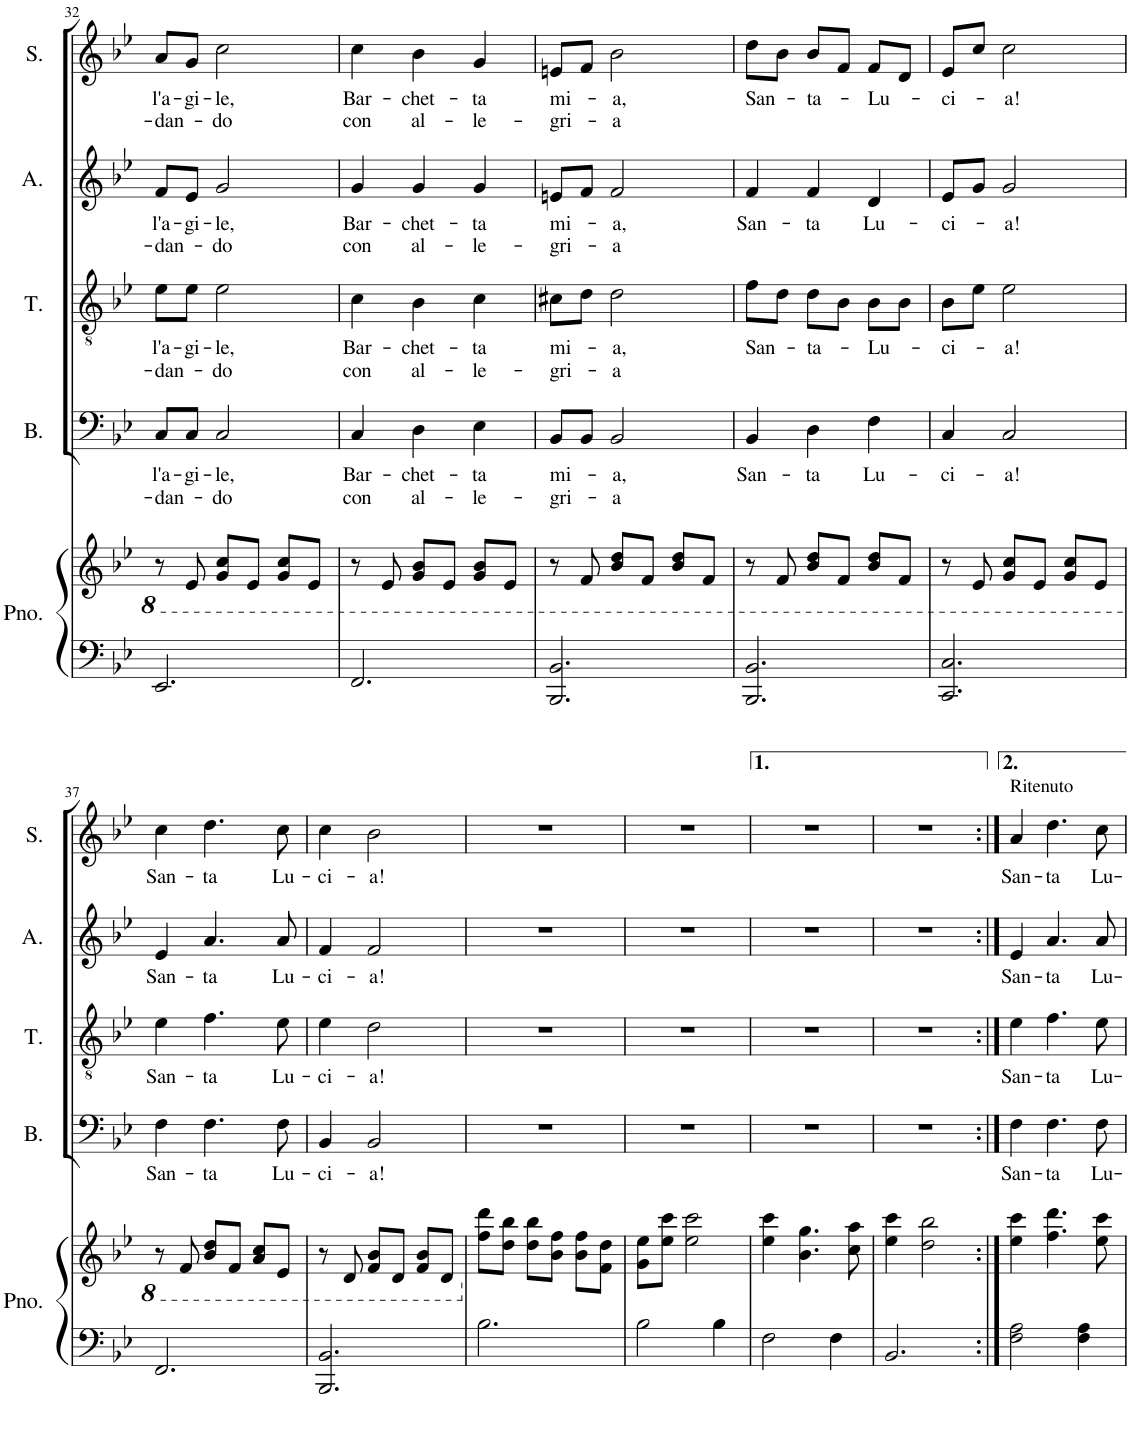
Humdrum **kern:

**kern	**kern	**kern	**text	**text	**kern	**text	**text	**kern	**text	**text	**kern	**text	**text
*part5	*part5	*part4	*part4	*part4	*part3	*part3	*part3	*part2	*part2	*part2	*part1	*part1	*part1
*staff6	*staff5	*staff4	*staff4	*staff4	*staff3	*staff3	*staff3	*staff2	*staff2	*staff2	*staff1	*staff1	*staff1
*I"Piano	*	*I"Bass	*	*	*I"Tenor	*	*	*I"Alto	*	*	*I"Soprano	*	*
*I'Pno.	*	*I'B.	*	*	*I'T.	*	*	*I'A.	*	*	*I'S.	*	*
!!LO:PB:g=z
*clefF4	*clefG2	*clefF4	*	*	*clefGv2	*	*	*clefG2	*	*	*clefG2	*	*
*k[b-e-]	*k[b-e-]	*k[b-e-]	*	*	*k[b-e-]	*	*	*k[b-e-]	*	*	*k[b-e-]	*	*
*M3/4	*M3/4	*M3/4	*	*	*M3/4	*	*	*M3/4	*	*	*M3/4	*	*
=32	=32	=32	=32	=32	=32	=32	=32	=32	=32	=32	=32	=32	=32
!	!	!	!LO:LY:b	!LO:LY:b	!	!LO:LY:b	!LO:LY:b	!	!LO:LY:b	!LO:LY:b	!	!LO:LY:b	!LO:LY:b
2.EE-/	8r	8C/L	l'a-	-dan-	8e-\L	l'a-	-dan-	8f/L	l'a-	-dan-	8a/L	l'a-	-dan-
!	!	!	!LO:LY:b	!	!	!LO:LY:b	!	!	!LO:LY:b	!	!	!LO:LY:b	!
.	8E-/	8C/J	-gi-	.	8e-\J	-gi-	.	8e-/J	-gi-	.	8g/J	-gi-	.
!	!	!	!LO:LY:b	!LO:LY:b	!	!LO:LY:b	!LO:LY:b	!	!LO:LY:b	!LO:LY:b	!	!LO:LY:b	!LO:LY:b
.	8G/ 8c/L	2C/	-le,	-do	2e-\	-le,	-do	2g/	-le,	-do	2cc\	-le,	-do
.	8E-/J	.	.	.	.	.	.	.	.	.	.	.	.
.	8G/ 8c/L	.	.	.	.	.	.	.	.	.	.	.	.
.	8E-/J	.	.	.	.	.	.	.	.	.	.	.	.
=33	=33	=33	=33	=33	=33	=33	=33	=33	=33	=33	=33	=33	=33
!	!	!	!LO:LY:b	!LO:LY:b	!	!LO:LY:b	!LO:LY:b	!	!LO:LY:b	!LO:LY:b	!	!LO:LY:b	!LO:LY:b
2.FF/	8r	4C/	Bar-	con	4c\	Bar-	con	4g/	Bar-	con	4cc\	Bar-	con
.	8E-/	.	.	.	.	.	.	.	.	.	.	.	.
!	!	!	!LO:LY:b	!LO:LY:b	!	!LO:LY:b	!LO:LY:b	!	!LO:LY:b	!LO:LY:b	!	!LO:LY:b	!LO:LY:b
.	8G/ 8B-/L	4D\	-chet-	al-	4B-\	-chet-	al-	4g/	-chet-	al-	4b-\	-chet-	al-
.	8E-/J	.	.	.	.	.	.	.	.	.	.	.	.
!	!	!	!LO:LY:b	!LO:LY:b	!	!LO:LY:b	!LO:LY:b	!	!LO:LY:b	!LO:LY:b	!	!LO:LY:b	!LO:LY:b
.	8G/ 8B-/L	4E-\	-ta	-le-	4c\	-ta	-le-	4g/	-ta	-le-	4g/	-ta	-le-
.	8E-/J	.	.	.	.	.	.	.	.	.	.	.	.
=34	=34	=34	=34	=34	=34	=34	=34	=34	=34	=34	=34	=34	=34
!	!	!	!LO:LY:b	!LO:LY:b	!	!LO:LY:b	!LO:LY:b	!	!LO:LY:b	!LO:LY:b	!	!LO:LY:b	!LO:LY:b
2.BBB-/ 2.BB-/	8r	8BB-/L	mi-	-gri-	8c#X\L	mi-	-gri-	8en/L	mi-	-gri-	8en/L	mi-	-gri-
.	8F/	8BB-/J	.	.	8d\J	.	.	8f/J	.	.	8f/J	.	.
!	!	!	!LO:LY:b	!LO:LY:b	!	!LO:LY:b	!LO:LY:b	!	!LO:LY:b	!LO:LY:b	!	!LO:LY:b	!LO:LY:b
.	8B-/ 8d/L	2BB-/	-a,	-a	2d\	-a,	-a	2f/	-a,	-a	2b-\	-a,	-a
.	8F/J	.	.	.	.	.	.	.	.	.	.	.	.
.	8B-/ 8d/L	.	.	.	.	.	.	.	.	.	.	.	.
.	8F/J	.	.	.	.	.	.	.	.	.	.	.	.
=35	=35	=35	=35	=35	=35	=35	=35	=35	=35	=35	=35	=35	=35
!	!	!	!LO:LY:b	!	!	!LO:LY:b	!	!	!LO:LY:b	!	!	!LO:LY:b	!
2.BBB-/ 2.BB-/	8r	4BB-/	San-	.	8f\L	San-	.	4f/	San-	.	8dd\L	San-	.
.	8F/	.	.	.	8d\J	.	.	.	.	.	8b-\J	.	.
!	!	!	!LO:LY:b	!	!	!LO:LY:b	!	!	!LO:LY:b	!	!	!LO:LY:b	!
.	8B-/ 8d/L	4D\	-ta	.	8d\L	-ta-	.	4f/	-ta	.	8b-/L	-ta-	.
.	8F/J	.	.	.	8B-\J	.	.	.	.	.	8f/J	.	.
!	!	!	!LO:LY:b	!	!	!LO:LY:b	!	!	!LO:LY:b	!	!	!LO:LY:b	!
.	8B-/ 8d/L	4F\	Lu-	.	8B-\L	-Lu-	.	4d/	Lu-	.	8f/L	-Lu-	.
.	8F/J	.	.	.	8B-\J	.	.	.	.	.	8d/J	.	.
=36	=36	=36	=36	=36	=36	=36	=36	=36	=36	=36	=36	=36	=36
!	!	!	!LO:LY:b	!	!	!LO:LY:b	!	!	!LO:LY:b	!	!	!LO:LY:b	!
2.CC/ 2.C/	8r	4C/	-ci-	.	8B-\L	-ci-	.	8e-/L	-ci-	.	8e-/L	-ci-	.
.	8E-/	.	.	.	8e-\J	.	.	8g/J	.	.	8cc/J	.	.
!	!	!	!LO:LY:b	!	!	!LO:LY:b	!	!	!LO:LY:b	!	!	!LO:LY:b	!
.	8G/ 8c/L	2C/	-a!	.	2e-\	-a!	.	2g/	-a!	.	2cc\	-a!	.
.	8E-/J	.	.	.	.	.	.	.	.	.	.	.	.
.	8G/ 8c/L	.	.	.	.	.	.	.	.	.	.	.	.
.	8E-/J	.	.	.	.	.	.	.	.	.	.	.	.
!!LO:LB:g=z
=37	=37	=37	=37	=37	=37	=37	=37	=37	=37	=37	=37	=37	=37
!	!	!	!LO:LY:b	!	!	!LO:LY:b	!	!	!LO:LY:b	!	!	!LO:LY:b	!
2.FF/	8r	4F\	San-	.	4e-\	San-	.	4e-/	San-	.	4cc\	San-	.
.	8F/	.	.	.	.	.	.	.	.	.	.	.	.
!	!	!	!LO:LY:b	!	!	!LO:LY:b	!	!	!LO:LY:b	!	!	!LO:LY:b	!
.	8B-/ 8d/L	4.F\	-ta	.	4.f\	-ta	.	4.a/	-ta	.	4.dd\	-ta	.
.	8F/J	.	.	.	.	.	.	.	.	.	.	.	.
.	8A/ 8c/L	.	.	.	.	.	.	.	.	.	.	.	.
!	!	!	!LO:LY:b	!	!	!LO:LY:b	!	!	!LO:LY:b	!	!	!LO:LY:b	!
.	8E-/J	8F\	Lu-	.	8e-\	Lu-	.	8a/	Lu-	.	8cc\	Lu-	.
=38	=38	=38	=38	=38	=38	=38	=38	=38	=38	=38	=38	=38	=38
!	!	!	!LO:LY:b	!	!	!LO:LY:b	!	!	!LO:LY:b	!	!	!LO:LY:b	!
2.BBB-/ 2.BB-/	8r	4BB-/	-ci-	.	4e-\	-ci-	.	4f/	-ci-	.	4cc\	-ci-	.
.	8D/	.	.	.	.	.	.	.	.	.	.	.	.
!	!	!	!LO:LY:b	!	!	!LO:LY:b	!	!	!LO:LY:b	!	!	!LO:LY:b	!
.	8F/ 8B-/L	2BB-/	-a!	.	2d\	-a!	.	2f/	-a!	.	2b-\	-a!	.
.	8D/J	.	.	.	.	.	.	.	.	.	.	.	.
.	8F/ 8B-/L	.	.	.	.	.	.	.	.	.	.	.	.
.	8D/J	.	.	.	.	.	.	.	.	.	.	.	.
=39	=39	=39	=39	=39	=39	=39	=39	=39	=39	=39	=39	=39	=39
2.B-\	8ff\ 8ddd\L	2.r	.	.	2.r	.	.	2.r	.	.	2.r	.	.
.	8dd\ 8bb-\J	.	.	.	.	.	.	.	.	.	.	.	.
.	8dd\ 8bb-\L	.	.	.	.	.	.	.	.	.	.	.	.
.	8b-\ 8ff\J	.	.	.	.	.	.	.	.	.	.	.	.
.	8b-\ 8ff\L	.	.	.	.	.	.	.	.	.	.	.	.
.	8f\ 8dd\J	.	.	.	.	.	.	.	.	.	.	.	.
=40	=40	=40	=40	=40	=40	=40	=40	=40	=40	=40	=40	=40	=40
2B-\	8g\ 8ee-\L	2.r	.	.	2.r	.	.	2.r	.	.	2.r	.	.
.	8ee-\ 8ccc\J	.	.	.	.	.	.	.	.	.	.	.	.
.	2ee-\ 2ccc\	.	.	.	.	.	.	.	.	.	.	.	.
4B-\	.	.	.	.	.	.	.	.	.	.	.	.	.
=41	=41	=41	=41	=41	=41	=41	=41	=41	=41	=41	=41	=41	=41
2F\	4ee-\ 4ccc\	2.r	.	.	2.r	.	.	2.r	.	.	2.r	.	.
.	4.b-\ 4.gg\	.	.	.	.	.	.	.	.	.	.	.	.
4F\	.	.	.	.	.	.	.	.	.	.	.	.	.
.	8cc\ 8aa\	.	.	.	.	.	.	.	.	.	.	.	.
=42	=42	=42	=42	=42	=42	=42	=42	=42	=42	=42	=42	=42	=42
2.BB-/	4ee-\ 4ccc\	2.r	.	.	2.r	.	.	2.r	.	.	2.r	.	.
.	2dd\ 2bb-\	.	.	.	.	.	.	.	.	.	.	.	.
=43:|!	=43:|!	=43:|!	=43:|!	=43:|!	=43:|!	=43:|!	=43:|!	=43:|!	=43:|!	=43:|!	=43:|!	=43:|!	=43:|!
!	!	!	!	!	!	!	!	!	!	!	!LO:TX:a:t=Ritenuto	!	!
!	!	!	!LO:LY:b	!	!	!LO:LY:b	!	!	!LO:LY:b	!	!	!LO:LY:b	!
2F\ 2A\	4ee-\ 4ccc\	4F\	San-	.	4e-\	San-	.	4e-/	San-	.	4a/	San-	.
!	!	!	!LO:LY:b	!	!	!LO:LY:b	!	!	!LO:LY:b	!	!	!LO:LY:b	!
.	4.ff\ 4.ddd\	4.F\	-ta	.	4.f\	-ta	.	4.a/	-ta	.	4.dd\	-ta	.
4F\ 4A\	.	.	.	.	.	.	.	.	.	.	.	.	.
!	!	!	!LO:LY:b	!	!	!LO:LY:b	!	!	!LO:LY:b	!	!	!LO:LY:b	!
.	8ee-\ 8ccc\	8F\	Lu-	.	8e-\	Lu-	.	8a/	Lu-	.	8cc\	Lu-	.
=	=	=	=	=	=	=	=	=	=	=	=	=	=
*-	*-	*-	*-	*-	*-	*-	*-	*-	*-	*-	*-	*-	*-
